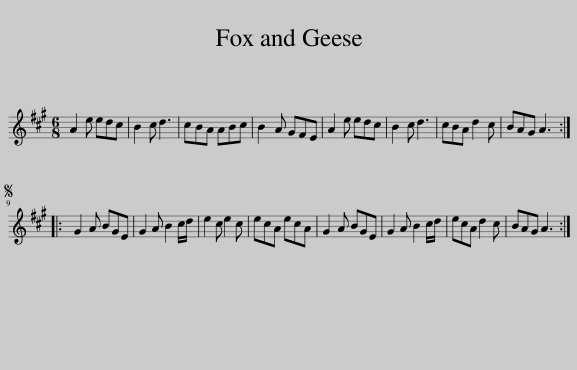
X:1
L:1/8
M:6/8
I:linebreak $
K:A
V:1 treble
V:1
 A2 e edc | B2 c d3 | cBA ABc | B2 A GFE | A2 e edc | %5
 B2 c d3 | cBA d2 c | BAG A3 ::$S G2 A BGE | G2 A B2 c/d/ | %10
 e2 c e2 c | ecA ecA | G2 A BGE | G2 A B2 c/d/ | ecA d2 c | %15
 BAG A3 :| %16
